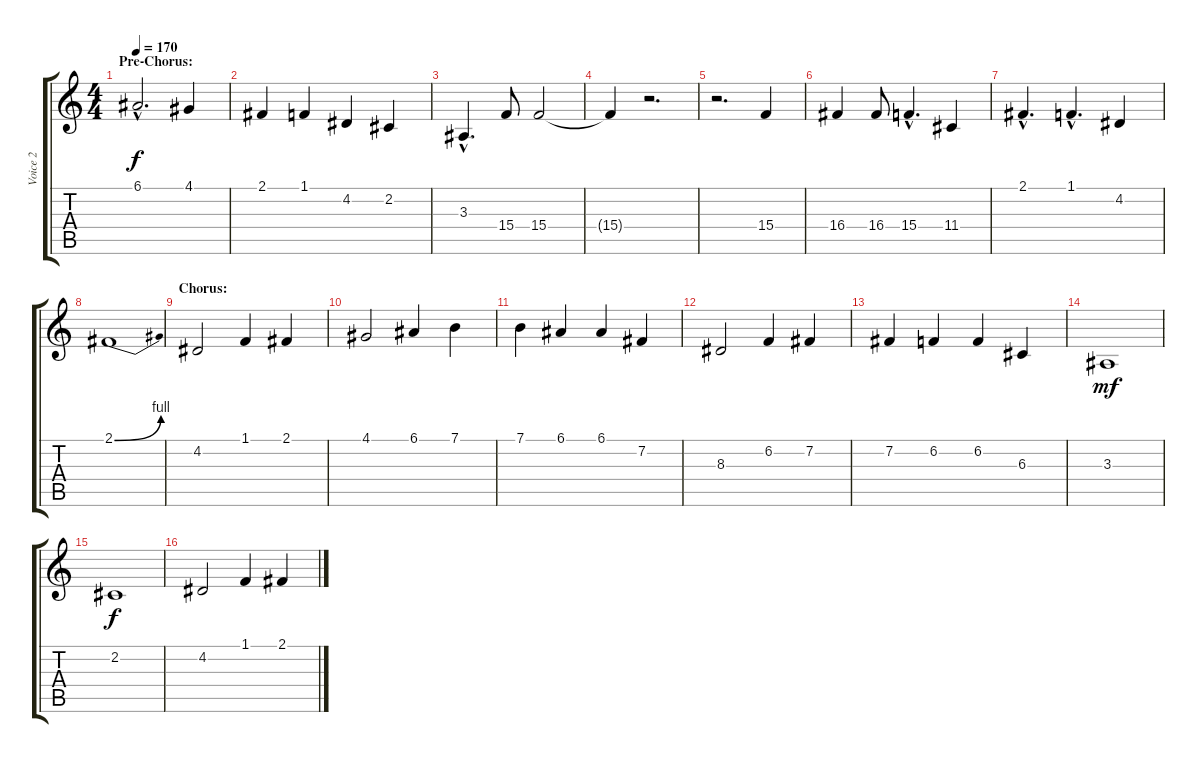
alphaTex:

\track ("Voice 2" "Voice 2") {instrument lead6voice}
\staff {score tabs}
\tuning (E4 B3 G3 D3 A2 E2) {hide}
\ts (4 4)
\section ("" "Pre-Chorus:")
\tempo 170
\clef g2
\ks c
6.1{hac}.2{d dy f} 4.1.4 |
2.1.4 1.1.4 4.2.4 2.2.4 |
3.3{hac}.4{d} 15.4.8 15.4.2 |
15.4{t}.4 r.2{d} |
r.2{d} 15.4.4 |
16.4.4 16.4.8 15.4{hac}.4{d} 11.4.4 |
2.1{hac}.4{d} 1.1{hac}.4{d} 4.2.4 |
2.1{be (bend 0 0 60 4)}.1 |
\section ("" "Chorus:")
4.2.2 1.1.4 2.1.4 |
4.1.2 6.1.4 7.1.4 |
7.1.4 6.1.4 6.1.4 7.2.4 |
8.3.2 6.2.4 7.2.4 |
7.2.4 6.2.4 6.2.4 6.3.4 |
3.3.1{dy mf} |
2.2.1{dy f} |
4.2.2 1.1.4 2.1.4
